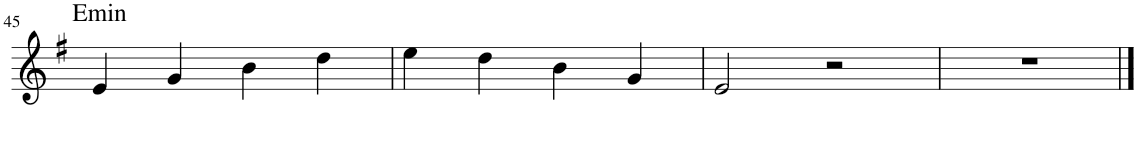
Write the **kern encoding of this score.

**kern
*part1
*staff1
*I"Piano
*I'Pno.
!!LO:PB:g=z
*clefG2
*k[f#]
*M4/4
=45
!LO:TX:a:t=Emin
4e/
4g/
4b\
4dd\
=46
4ee\
4dd\
4b\
4g/
=47
2e/
2r
=48
1r
==
*-
